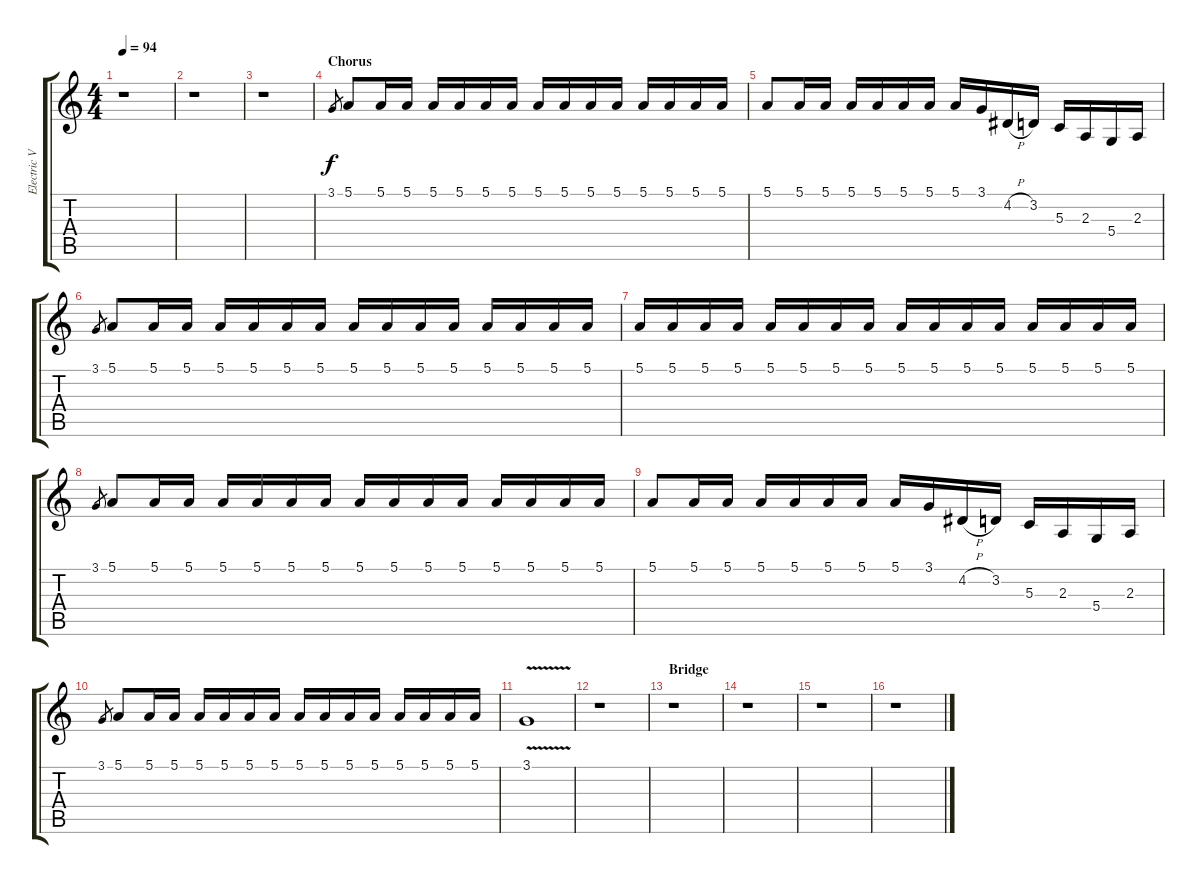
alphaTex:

\track ("Electric Violin" "Electric V") {instrument violin}
\staff {score tabs}
\tuning (E4 B3 G3 D3 A2 E2) {hide}
\ts (4 4)
\tempo 94
\clef g2
\ks c
r.1{dy f} |
r.1 |
r.1 |
\section ("" "Chorus")
3.1.8{gr} 5.1.8 5.1.16 5.1.16 5.1.16 5.1.16 5.1.16 5.1.16 5.1.16 5.1.16 5.1.16 5.1.16 5.1.16 5.1.16 5.1.16 5.1.16 |
5.1.8 5.1.16 5.1.16 5.1.16 5.1.16 5.1.16 5.1.16 5.1.16 3.1.16 4.2{h}.16 3.2.16 5.3.16 2.3.16 5.4.16 2.3.16 |
3.1.8{gr} 5.1.8 5.1.16 5.1.16 5.1.16 5.1.16 5.1.16 5.1.16 5.1.16 5.1.16 5.1.16 5.1.16 5.1.16 5.1.16 5.1.16 5.1.16 |
5.1.16 5.1.16 5.1.16 5.1.16 5.1.16 5.1.16 5.1.16 5.1.16 5.1.16 5.1.16 5.1.16 5.1.16 5.1.16 5.1.16 5.1.16 5.1.16 |
3.1.8{gr} 5.1.8 5.1.16 5.1.16 5.1.16 5.1.16 5.1.16 5.1.16 5.1.16 5.1.16 5.1.16 5.1.16 5.1.16 5.1.16 5.1.16 5.1.16 |
5.1.8 5.1.16 5.1.16 5.1.16 5.1.16 5.1.16 5.1.16 5.1.16 3.1.16 4.2{h}.16 3.2.16 5.3.16 2.3.16 5.4.16 2.3.16 |
3.1.8{gr} 5.1.8 5.1.16 5.1.16 5.1.16 5.1.16 5.1.16 5.1.16 5.1.16 5.1.16 5.1.16 5.1.16 5.1.16 5.1.16 5.1.16 5.1.16 |
3.1{v}.1 |
r.1 |
\section ("" "Bridge")
r.1 |
r.1 |
r.1 |
r.1
